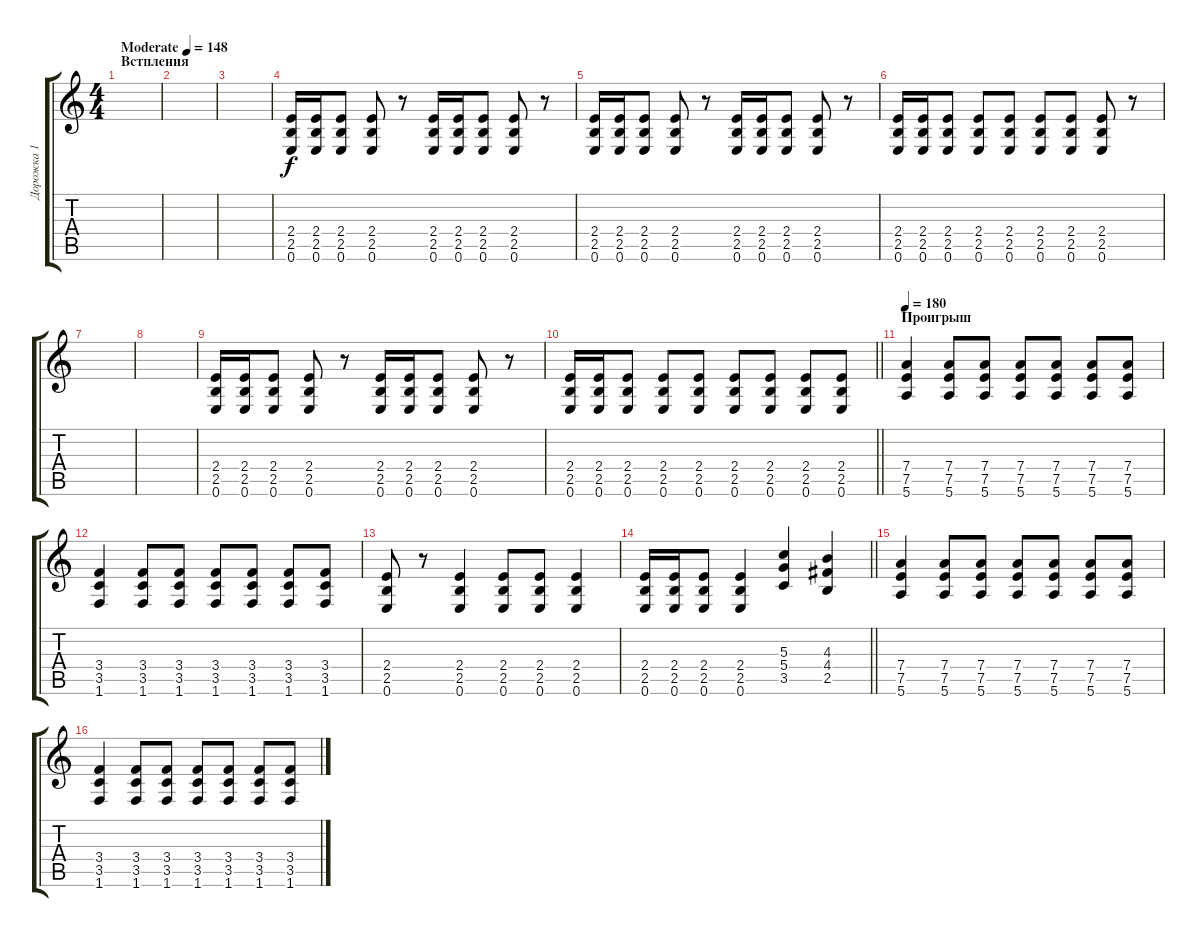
\track ("Дорожка 1" "Дорожка 1") {instrument distortionguitar}
\staff {score tabs}
\tuning (E4 B3 G3 D3 A2 E2) {hide}
\ts (4 4)
\section ("" "Встпления")
\tempo (148 "Moderate")
\clef g2
\ks c
|
|
|
(2.4 2.5 0.6).16 (2.4 2.5 0.6).16 (2.4 2.5 0.6).8 (2.4 2.5 0.6).8 r.8 (2.4 2.5 0.6).16 (2.4 2.5 0.6).16 (2.4 2.5 0.6).8 (2.4 2.5 0.6).8 r.8 |
(2.4 2.5 0.6).16 (2.4 2.5 0.6).16 (2.4 2.5 0.6).8 (2.4 2.5 0.6).8 r.8 (2.4 2.5 0.6).16 (2.4 2.5 0.6).16 (2.4 2.5 0.6).8 (2.4 2.5 0.6).8 r.8 |
(2.4 2.5 0.6).16 (2.4 2.5 0.6).16 (2.4 2.5 0.6).8 (2.4 2.5 0.6).8 (2.4 2.5 0.6).8 (2.4 2.5 0.6).8 (2.4 2.5 0.6).8 (2.4 2.5 0.6).8 r.8 |
|
|
(2.4 2.5 0.6).16 (2.4 2.5 0.6).16 (2.4 2.5 0.6).8 (2.4 2.5 0.6).8 r.8 (2.4 2.5 0.6).16 (2.4 2.5 0.6).16 (2.4 2.5 0.6).8 (2.4 2.5 0.6).8 r.8 |
\barLineRight lightlight
(2.4 2.5 0.6).16 (2.4 2.5 0.6).16 (2.4 2.5 0.6).8 (2.4 2.5 0.6).8 (2.4 2.5 0.6).8 (2.4 2.5 0.6).8 (2.4 2.5 0.6).8 (2.4 2.5 0.6).8 (2.4 2.5 0.6).8 |
\section ("" "Проигрыш ")
\tempo 180
(7.4 7.5 5.6).4 (7.4 7.5 5.6).8 (7.4 7.5 5.6).8 (7.4 7.5 5.6).8 (7.4 7.5 5.6).8 (7.4 7.5 5.6).8 (7.4 7.5 5.6).8 |
(3.4 3.5 1.6).4 (3.4 3.5 1.6).8 (3.4 3.5 1.6).8 (3.4 3.5 1.6).8 (3.4 3.5 1.6).8 (3.4 3.5 1.6).8 (3.4 3.5 1.6).8 |
(2.4 2.5 0.6).8 r.8 (2.4 2.5 0.6).4 (2.4 2.5 0.6).8 (2.4 2.5 0.6).8 (2.4 2.5 0.6).4 |
\barLineRight lightlight
(2.4 2.5 0.6).16 (2.4 2.5 0.6).16 (2.4 2.5 0.6).8 (2.4 2.5 0.6).4 (5.3 5.4 3.5).4 (4.3 4.4 2.5).4 |
(7.4 7.5 5.6).4 (7.4 7.5 5.6).8 (7.4 7.5 5.6).8 (7.4 7.5 5.6).8 (7.4 7.5 5.6).8 (7.4 7.5 5.6).8 (7.4 7.5 5.6).8 |
(3.4 3.5 1.6).4 (3.4 3.5 1.6).8 (3.4 3.5 1.6).8 (3.4 3.5 1.6).8 (3.4 3.5 1.6).8 (3.4 3.5 1.6).8 (3.4 3.5 1.6).8
